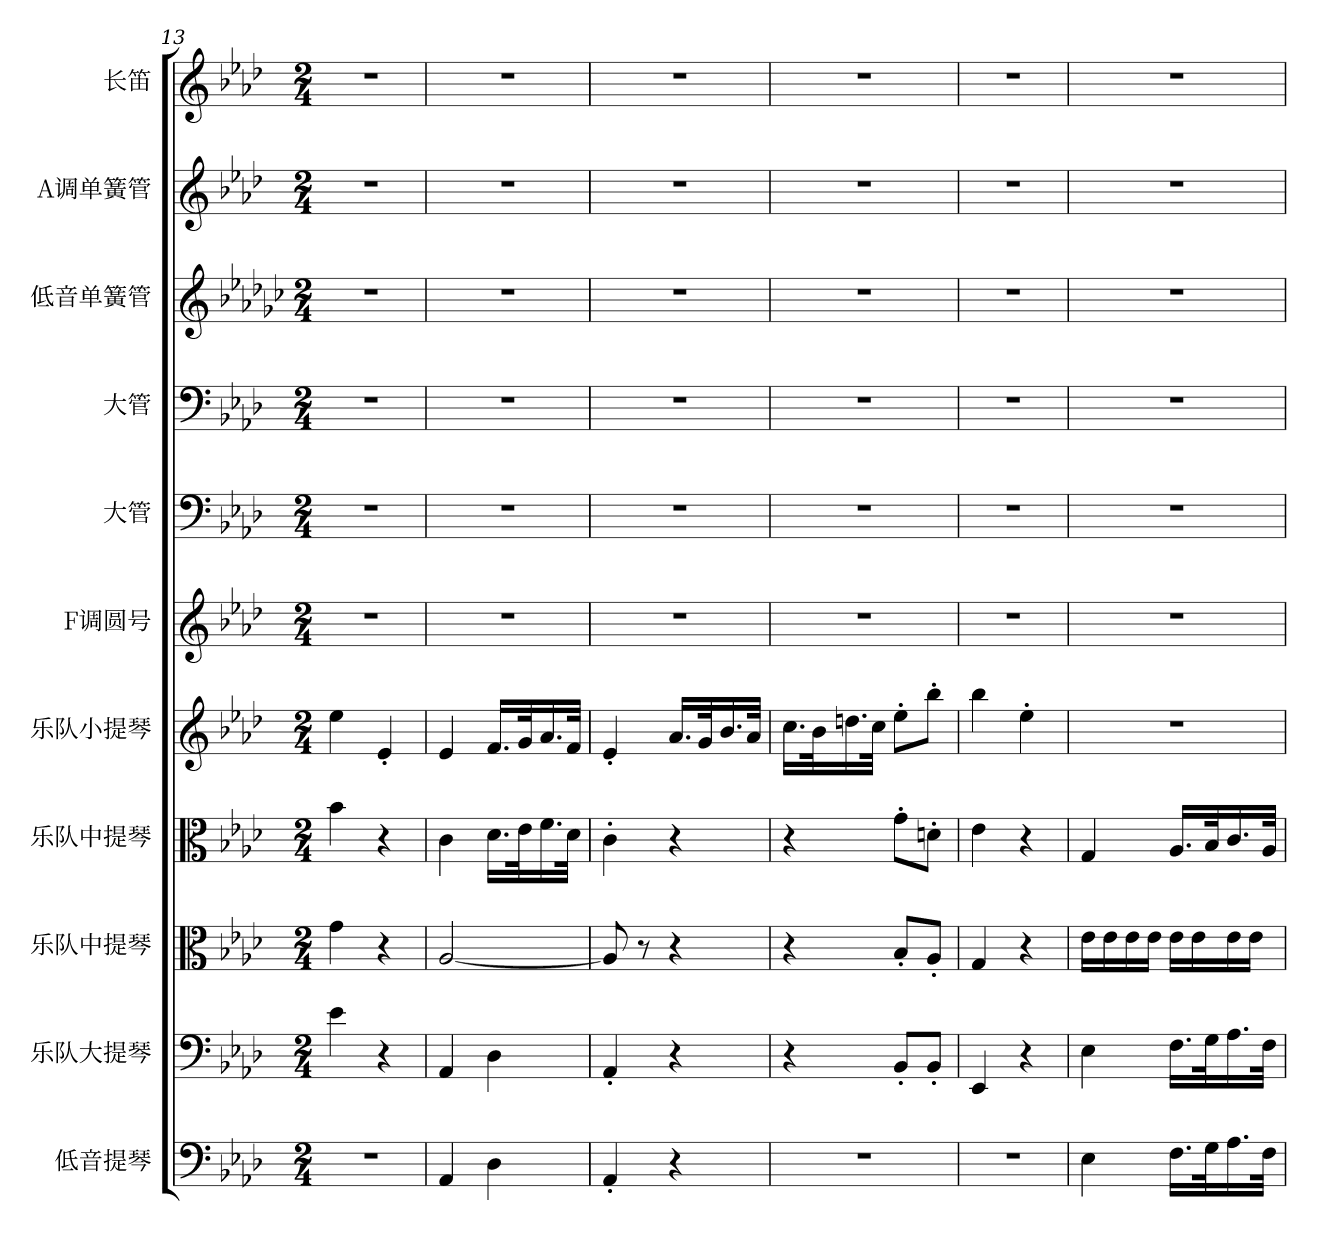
**kern	**kern	**kern	**kern	**kern	**kern	**kern	**kern	**kern	**kern	**kern
*part11	*part10	*part9	*part8	*part7	*part6	*part5	*part4	*part3	*part2	*part1
*staff11	*staff10	*staff9	*staff8	*staff7	*staff6	*staff5	*staff4	*staff3	*staff2	*staff1
*I"低音提琴	*I"乐队大提琴	*I"乐队中提琴	*I"乐队中提琴	*I"乐队小提琴	*I"F调圆号	*I"大管	*I"大管	*I"低音单簧管	*I"A调单簧管	*I"长笛
*clefF4	*clefF4	*clefC3	*clefC3	*clefG2	*clefG2	*clefF4	*clefF4	*clefG2	*clefG2	*clefG2
*ITrd7c12	*	*	*	*	*ITrd4c7	*	*	*ITrd8c14	*ITrd2c3	*
*k[b-e-a-d-]	*k[b-e-a-d-]	*k[b-e-a-d-]	*k[b-e-a-d-]	*k[b-e-a-d-]	*k[b-e-a-d-g-]	*k[b-e-a-d-]	*k[b-e-a-d-]	*k[b-e-a-d-g-c-]	*k[b-]	*k[b-e-a-d-]
*M2/4	*M2/4	*M2/4	*M2/4	*M2/4	*M2/4	*M2/4	*M2/4	*M2/4	*M2/4	*M2/4
*MM46	*MM46	*MM46	*MM46	*MM46	*MM46	*MM46	*MM46	*MM46	*MM46	*MM46
=13	=13	=13	=13	=13	=13	=13	=13	=13	=13	=13
2r	4e-\	4g\	4b-\	4ee-\	2r	2r	2r	2r	2r	2r
.	4r	4r	4r	4e-'/	.	.	.	.	.	.
=14	=14	=14	=14	=14	=14	=14	=14	=14	=14	=14
*	*	*	*	*	*	*	*	*	*	*MM48
4AAA-/	4AA-/	[2A-/	4c\	4e-/	2r	2r	2r	2r	2r	2r
4DD-\	4D-\	.	16.d-\LL	16.f/LL	.	.	.	.	.	.
.	.	.	32e-\K	32g/K	.	.	.	.	.	.
.	.	.	16.f\	16.a-/	.	.	.	.	.	.
.	.	.	32d-\JJk	32f/JJk	.	.	.	.	.	.
=15	=15	=15	=15	=15	=15	=15	=15	=15	=15	=15
4AAA-'/	4AA-'/	8A-/]	4c'\	4e-'/	2r	2r	2r	2r	2r	2r
.	.	8r	.	.	.	.	.	.	.	.
4r	4r	4r	4r	16.a-/LL	.	.	.	.	.	.
.	.	.	.	32g/K	.	.	.	.	.	.
.	.	.	.	16.b-/	.	.	.	.	.	.
.	.	.	.	32a-/JJk	.	.	.	.	.	.
=16	=16	=16	=16	=16	=16	=16	=16	=16	=16	=16
2r	4r	4r	4r	16.cc\LL	2r	2r	2r	2r	2r	2r
.	.	.	.	32b-\K	.	.	.	.	.	.
.	.	.	.	16.ddn\	.	.	.	.	.	.
.	.	.	.	32cc\JJk	.	.	.	.	.	.
.	8BB-'/L	8B-'/L	8g'\L	8ee-'\L	.	.	.	.	.	.
.	8BB-'/J	8A-'/J	8dn'\J	8bb-'\J	.	.	.	.	.	.
=17	=17	=17	=17	=17	=17	=17	=17	=17	=17	=17
*	*	*	*	*	*	*	*	*	*	*MM44
2r	4EE-/	4G/	4e-\	4bb-\	2r	2r	2r	2r	2r	2r
.	4r	4r	4r	4ee-'\	.	.	.	.	.	.
!!LO:PB:g=z
=18	=18	=18	=18	=18	=18	=18	=18	=18	=18	=18
*	*	*	*	*	*	*	*	*	*	*MM48
4EE-\	4E-\	16e-\LL	4G/	2r	2r	2r	2r	2r	2r	2r
.	.	16e-\	.	.	.	.	.	.	.	.
.	.	16e-\	.	.	.	.	.	.	.	.
.	.	16e-\JJ	.	.	.	.	.	.	.	.
16.FF\LL	16.F\LL	16e-\LL	16.A-/LL	.	.	.	.	.	.	.
.	.	16e-\	.	.	.	.	.	.	.	.
32GG\K	32G\K	.	32B-/K	.	.	.	.	.	.	.
16.AA-\	16.A-\	16e-\	16.c/	.	.	.	.	.	.	.
.	.	16e-\JJ	.	.	.	.	.	.	.	.
32FF\JJk	32F\JJk	.	32A-/JJk	.	.	.	.	.	.	.
=	=	=	=	=	=	=	=	=	=	=
*-	*-	*-	*-	*-	*-	*-	*-	*-	*-	*-
